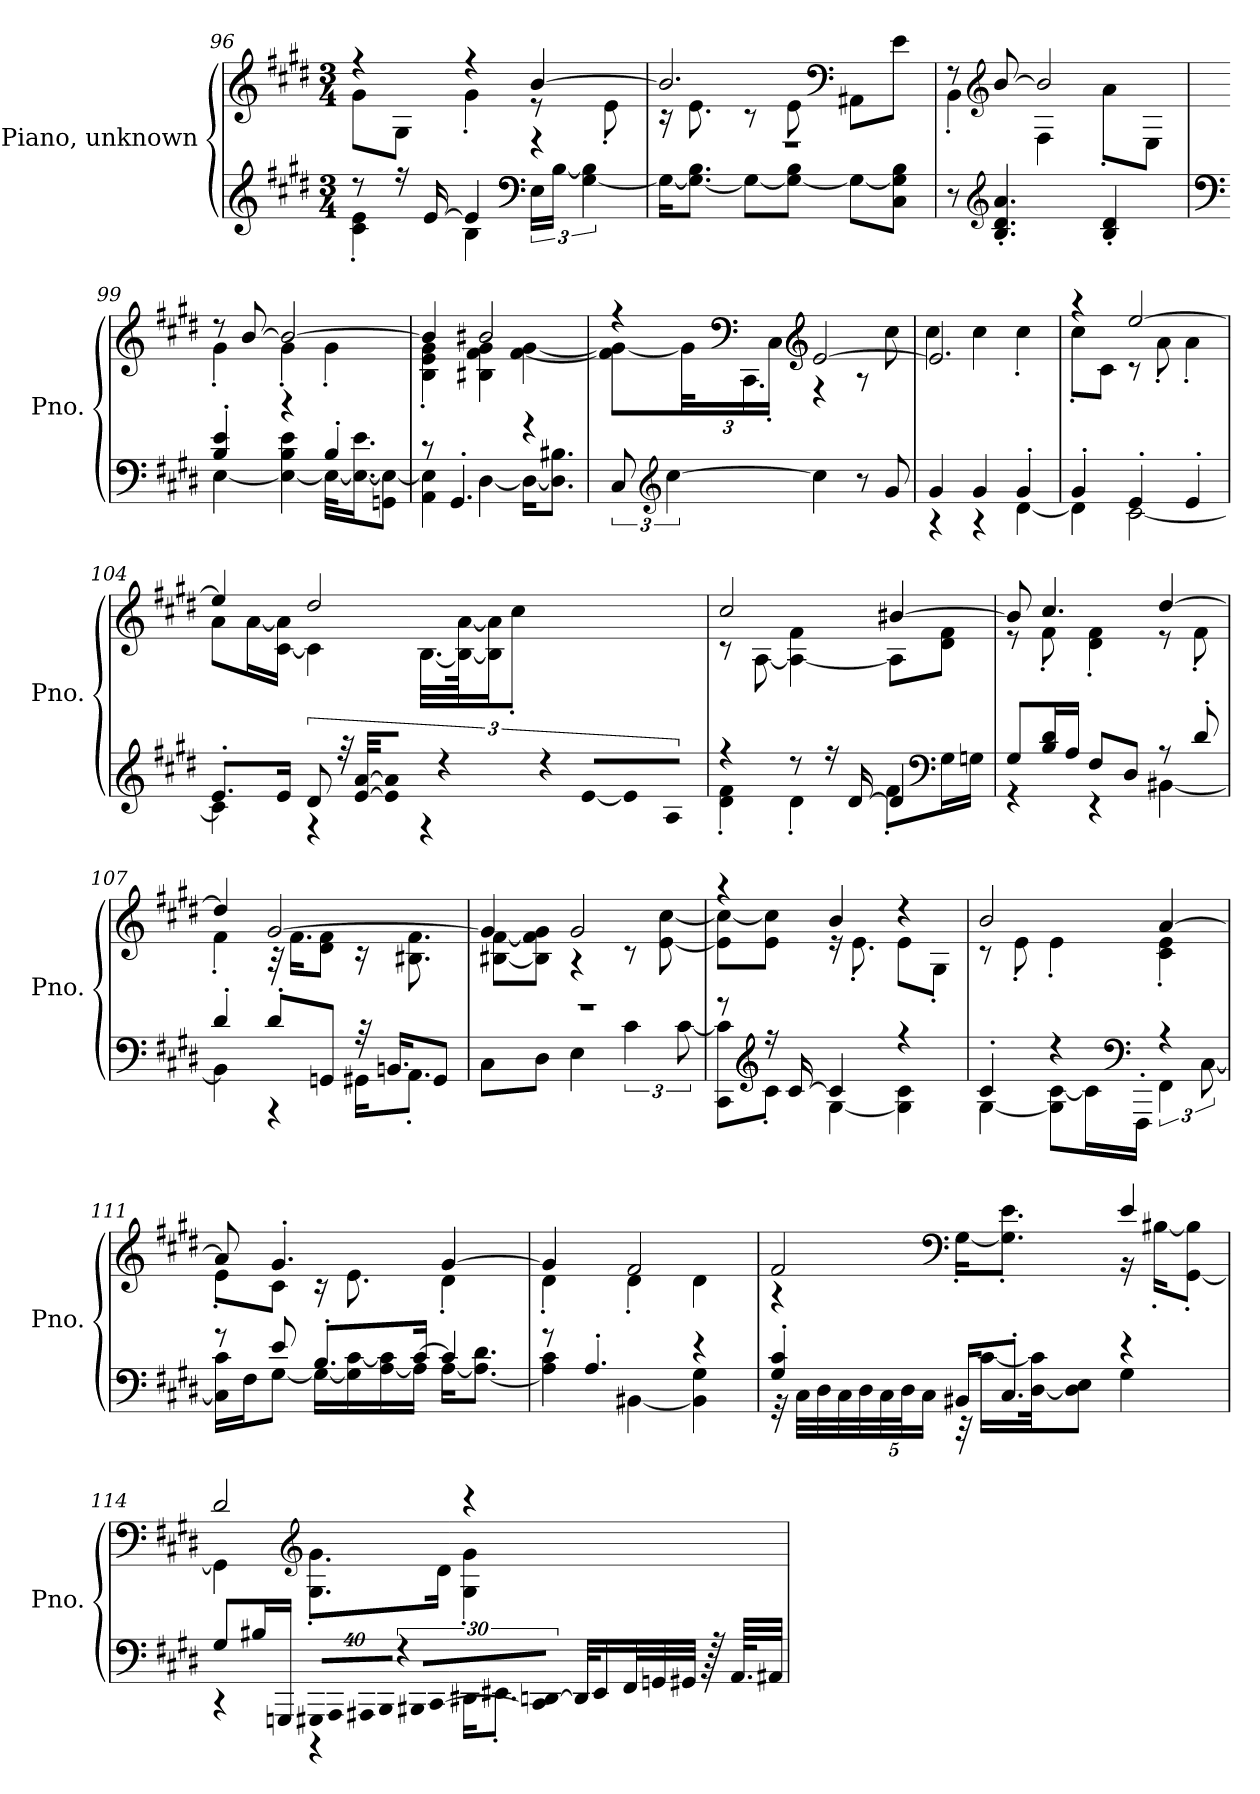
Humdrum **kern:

**kern	**kern
*part1	*part1
*staff2	*staff1
*I"Piano, unknown	*
*I'Pno.	*
*clefG2	*clefG2
*k[f#c#g#d#]	*k[f#c#g#d#]
*M3/4	*M3/4
=96	=96
*^	*^
8r	4c#\' 4e\'	4r	8g#\L
16r	.	.	8G#\J
[16e/	.	.	.
4e/]	4B\	4r	4g#'\
*clefF4	*	*	*
4r	24E\LL	[4b/	8r
.	[24B\JJ	.	.
.	[6G#\ 6B\]	.	.
.	.	.	8e'\
=97	=97	=97	=97
2.r	16G#\KL_	2.b/]	16r
.	8.G#\_ 8.B\J	.	8.e\
.	8G#\L_	.	8r
.	8G#\_ 8B\J	.	8e\
*	*	*clefF4	*
.	8G#\L_	.	8AA#X\L
.	8C#\ 8G#\] 8B\J	.	8e\J
*v	*v	*	*
!!LO:LB:g=z	!!
=98	=98	=98
8r	8r	4BB'\
*clefG2	*clefG2	*
4.B/' 4.d#/' 4.a/'	[8b/	.
.	2b/]	4F#\
4B/' 4d#/'	.	8a'\L
.	.	8E\J
=99	=99	=99
*clefF4	*	*
*^	*	*
4B/' 4e/'	[4E\	8r	4g#'\
.	.	[8b/	.
4r	4E\_ 4B\ 4e\	2b/_	4g#'\
4B'/	32E\KLL_	.	4g#'\
.	16.E\_ 16.e\J	.	.
.	8GGn\ 8E\_J	.	.
=100	=100	=100	=100
8r	4AA\ 4E\]	4b/]	4B\' 4e\' 4g#\'
4.GG#'/	.	.	.
.	[4D#\	2b#X/	4B#X\ 4f#\ 4g#\
4r	16D#\KL_	.	[4f#\ [4g#\
.	8.D#\] 8.B#X\J	.	.
*v	*v	*	*
=101	=101	=101
12C#/	4r	8f#\] 8g#\_L
*clefG2	*	*
[6cc#\	.	.
*	*	*Xbrackettup
.	.	48g#\KL]
*	*clefF4	*
.	.	24.CC#\
.	.	24C#'\JJ
*	*clefG2	*
4cc#\]	[2e/	4r
8r	.	8r
8g#/	.	8cc#\
!!LO:LB:g=z	!!
=102	=102	=102
*^	*	*
4g#/	4r	2.e/]	4cc#\
4g#/	4r	.	4cc#\
4g#'/	[4d#\	.	4cc#'\
=103	=103	=103	=103
4g#'/	4d#\]	4r	8cc#'\L
.	.	.	8c#\J
4e'/	[2c#\	[2ee/	8r
.	.	.	8a'\
4e'/	.	.	4a'\
=104	=104	=104	=104
8.e'/L	4c#\]	4ee/]	8a\L
.	.	.	[16a\L
16e/Jk	.	.	[16c#\ 16a\]JJ
12d#/	4r	2dd#/	4c#\]
48r	.	.	.
[48e/ [48a/KKL	.	.	.
8e/] 8a/]J	.	.	.
32r	4r	.	[32.B\LLL
64r	.	.	.
[64e/KKLL	.	.	64B\_ [64a\JK
16e/J]	.	.	16B\] 16a\]J
8A/J	.	.	8cc#'\J
=105	=105	=105	=105
4r	4d#\' 4f#\'	2cc#/	8r
.	.	.	[8A\
8r	4d#'\	.	4A\_ 4f#\
16r	.	.	.
[16d#/	.	.	.
4d#/]	8f#'\L	[4b#X/	8A\L]
*clefF4	*	*	*
.	16G#\L	.	8d#\ 8f#\J
.	16Gn\JJ	.	.
!!LO:LB:g=z	!!
=106	=106	=106	=106
8G#/L	4r	8b#/]	8r
16B/ 16d#/L	.	4.cc#/	8f#'\
16A/JJ	.	.	.
8F#/L	4r	.	4d#\' 4f#\'
8D#/J	.	.	.
8r	[4BB#X\	[4dd#/	8r
8d#'/	.	.	8f#'\
=107	=107	=107	=107
4d#'/	4BB#\]	4dd#/]	4f#'\
8d#'/L	4r	[2g#/	32r
.	.	.	16.f#\KL
8GGn/J	.	.	8d#\ 8f#\J
32r	16GG#X\KL	.	16r
16.BBn/KL	.	.	.
.	8.AA'\J	.	8.B#X\ 8.f#\
8GG#/J	.	.	.
=108	=108	=108	=108
2.r	8C#\L	4g#/]	[8B#X\ [8f#\L
.	8D#\J	.	8B#\] 8f#\] 8g#\J
.	4E\	2g#/	4r
.	6c#\	.	8r
.	.	.	[8e\ [8cc#\
.	[12c#\	.	.
=109	=109	=109	=109
8r	8CC#\ 8c#\]L	4r	8e\] 8cc#\_L
*clefG2	*	*	*
16r	8c#'\J	.	8e\ 8cc#\]J
[16c#/	.	.	.
4c#/]	[4G#\	4b/	16r
.	.	.	8.e'\
4r	4G#\] 4c#\	4r	8e\L
.	.	.	8G#'\J
!!LO:LB:g=z	!!
=110	=110	=110	=110
4c#'/	[4G#\	2b/	8r
.	.	.	8e'\
4r	8G#\] [8c#\L	.	4e'\
.	16c#\L]	.	.
*clefF4	*	*	*
.	16FFF#'\JJ	.	.
4r	6FF#\	[4a/	4c#\' 4e\'
.	[12C#\	.	.
=111	=111	=111	=111
8r	16C#\] 16c#\LL	8a/]	8e'\L
.	16F#\J	.	.
8e/	[8G#\J	4.g#'/	8c#\J
8.B'/L	16G#\LL_	.	16r
.	16G#\] [16c#\	.	8.e\
.	[16A\ 16c#\]	.	.
[16c#/Jk	16A\JJ]	.	.
4c#/]	[16A\KL	[4g#/	4d#'\
.	8.A\_ 8.d#\J	.	.
=112	=112	=112	=112
8r	4A\] 4c#\	4g#/]	4d#'\
4.A'/	.	.	.
.	[4BB#X\	2f#/	4d#'\
4r	4BB#\] 4G#\	.	4d#\
!!LO:LB:g=z	!!
=113	=113	=113	=113
4G#/' 4c#/'	32r	2f#/	4r
.	32C#\LLL	.	.
.	32D#\	.	.
.	32C#\	.	.
*	*Xbrackettup	*	*
.	40D#\	.	.
.	40C#\	.	.
.	40D#\J	.	.
.	20C#\JJ	.	.
*	*	*clefF4	*
16BB#X/KL	32r	.	[16G#'\KL
.	[16c#\LL	.	.
8.C#'/J	.	.	8.G#\]' 8.e\'J
.	[32D#\ 32c#\]JK	.	.
.	8D#\] 8E\J	.	.
4r	4G#\	4e/	16r
.	.	.	[16B#X'\KL
.	.	.	[8GG#\' 8B#\]'J
!!LO:PB:g=z	!!
=114	=114	=114	=114
8G#/L	4r	2d#/	4GG#\]
16B#X/L	.	.	.
16GGGn/JJ	.	.	.
*	*	*clefG2	*
*brackettup	*	*	*
!LO:N:vis=32	!	!	!
640%23GGG#X/LLL	4r	.	8.G#\' 8.g#\'L
!LO:N:vis=32	!	!	!
640%23AAA/	.	.	.
!LO:N:vis=32	!	!	!
640%23AAA#X/	.	.	.
!LO:N:vis=32	!	!	!
640%23BBB/JJJ	.	.	.
!LO:N:vis=64	!	!	!
960%17r	.	.	.
!LO:N:vis=64	!	!	!
960%17BBB#X/KLLL	.	.	.
!LO:N:vis=32	!	!	!
[640%23CC#/	.	.	.
.	.	.	16d#\Jk
!LO:N:vis=32	!	!	!
640%23CC#/] [640%23DDn/JJJ	.	.	.
.	16DD#X\KL	4r	4G#\' 4g#\'
32DD/KLL]	.	.	.
16EE/	.	.	.
.	8.EE#X'\J	.	.
32FF#/L	.	.	.
32GGn/	.	.	.
32GG#X/JJJ	.	.	.
128r	.	.	.
64.AA/KLLL	.	.	.
32AA#X/JJJ	.	.	.
.	960ryy	960ryy	960ryy
*v	*v	*	*
*	*v	*v
=	=
*-	*-
